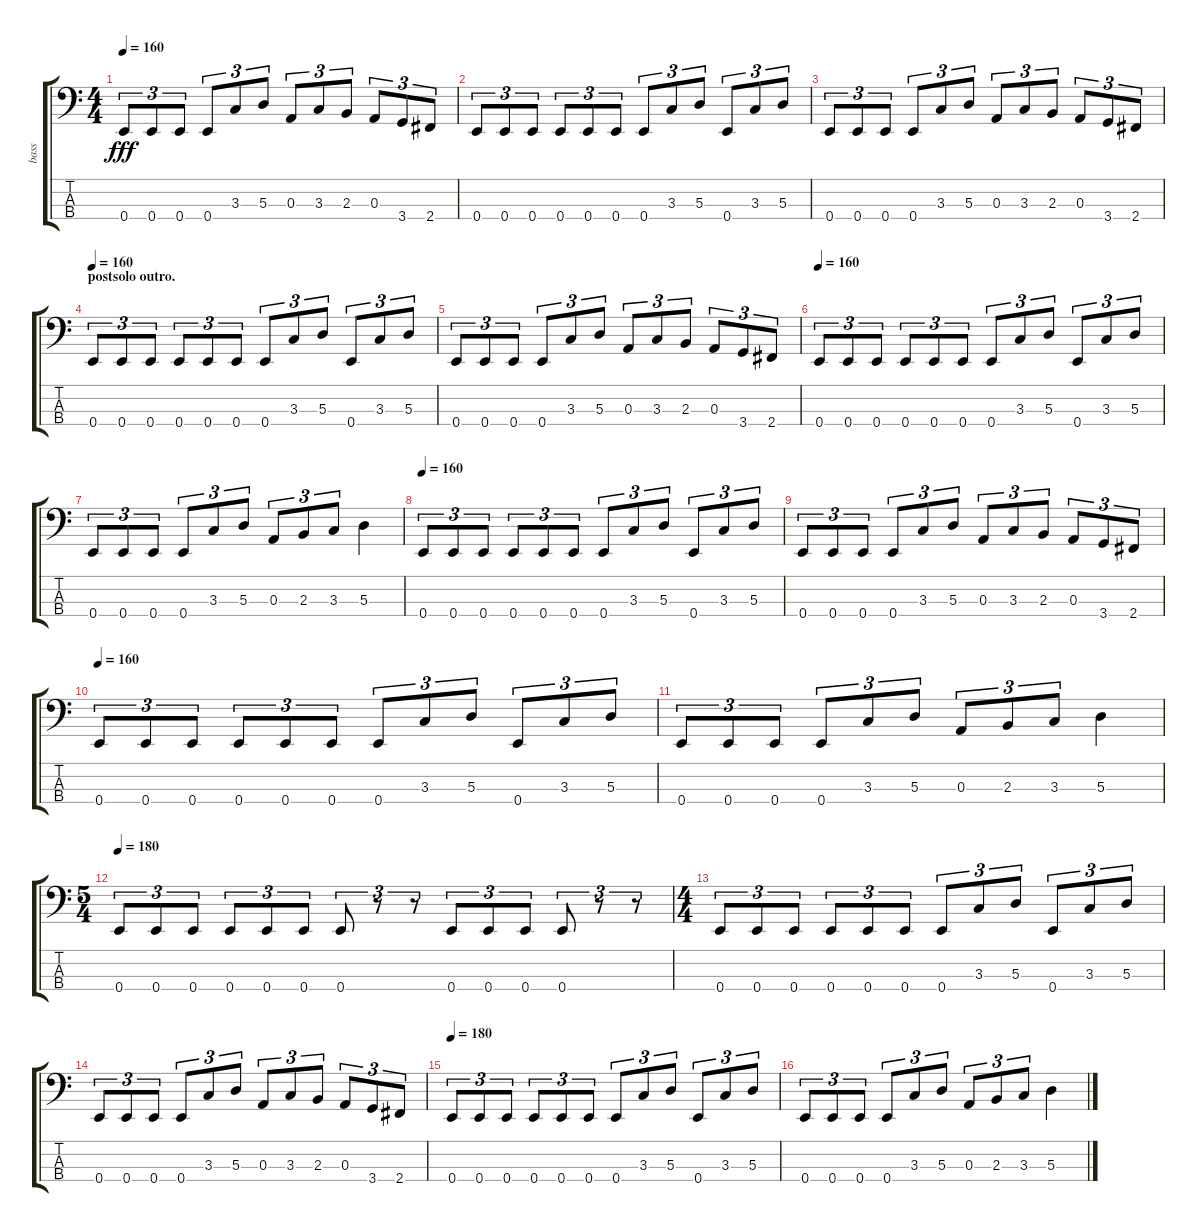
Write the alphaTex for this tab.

\track ("bass" "bass") {instrument electricbassfinger}
\staff {score tabs}
\tuning (G2 D2 A1 E1) {hide}
\ts (4 4)
\tempo 160
\clef f4
\ks c
0.4.8{tu (3 2) dy fff} 0.4.8{tu (3 2)} 0.4.8{tu (3 2)} 0.4.8{tu (3 2)} 3.3.8{tu (3 2)} 5.3.8{tu (3 2)} 0.3.8{tu (3 2)} 3.3.8{tu (3 2)} 2.3.8{tu (3 2)} 0.3.8{tu (3 2)} 3.4.8{tu (3 2)} 2.4.8{tu (3 2)} |
0.4.8{tu (3 2)} 0.4.8{tu (3 2)} 0.4.8{tu (3 2)} 0.4.8{tu (3 2)} 0.4.8{tu (3 2)} 0.4.8{tu (3 2)} 0.4.8{tu (3 2)} 3.3.8{tu (3 2)} 5.3.8{tu (3 2)} 0.4.8{tu (3 2)} 3.3.8{tu (3 2)} 5.3.8{tu (3 2)} |
0.4.8{tu (3 2)} 0.4.8{tu (3 2)} 0.4.8{tu (3 2)} 0.4.8{tu (3 2)} 3.3.8{tu (3 2)} 5.3.8{tu (3 2)} 0.3.8{tu (3 2)} 3.3.8{tu (3 2)} 2.3.8{tu (3 2)} 0.3.8{tu (3 2)} 3.4.8{tu (3 2)} 2.4.8{tu (3 2)} |
\section ("" "postsolo outro.")
\tempo 160
0.4.8{tu (3 2)} 0.4.8{tu (3 2)} 0.4.8{tu (3 2)} 0.4.8{tu (3 2)} 0.4.8{tu (3 2)} 0.4.8{tu (3 2)} 0.4.8{tu (3 2)} 3.3.8{tu (3 2)} 5.3.8{tu (3 2)} 0.4.8{tu (3 2)} 3.3.8{tu (3 2)} 5.3.8{tu (3 2)} |
0.4.8{tu (3 2)} 0.4.8{tu (3 2)} 0.4.8{tu (3 2)} 0.4.8{tu (3 2)} 3.3.8{tu (3 2)} 5.3.8{tu (3 2)} 0.3.8{tu (3 2)} 3.3.8{tu (3 2)} 2.3.8{tu (3 2)} 0.3.8{tu (3 2)} 3.4.8{tu (3 2)} 2.4.8{tu (3 2)} |
\tempo 160
0.4.8{tu (3 2)} 0.4.8{tu (3 2)} 0.4.8{tu (3 2)} 0.4.8{tu (3 2)} 0.4.8{tu (3 2)} 0.4.8{tu (3 2)} 0.4.8{tu (3 2)} 3.3.8{tu (3 2)} 5.3.8{tu (3 2)} 0.4.8{tu (3 2)} 3.3.8{tu (3 2)} 5.3.8{tu (3 2)} |
0.4.8{tu (3 2)} 0.4.8{tu (3 2)} 0.4.8{tu (3 2)} 0.4.8{tu (3 2)} 3.3.8{tu (3 2)} 5.3.8{tu (3 2)} 0.3.8{tu (3 2)} 2.3.8{tu (3 2)} 3.3.8{tu (3 2)} 5.3.4 |
\tempo 160
0.4.8{tu (3 2)} 0.4.8{tu (3 2)} 0.4.8{tu (3 2)} 0.4.8{tu (3 2)} 0.4.8{tu (3 2)} 0.4.8{tu (3 2)} 0.4.8{tu (3 2)} 3.3.8{tu (3 2)} 5.3.8{tu (3 2)} 0.4.8{tu (3 2)} 3.3.8{tu (3 2)} 5.3.8{tu (3 2)} |
0.4.8{tu (3 2)} 0.4.8{tu (3 2)} 0.4.8{tu (3 2)} 0.4.8{tu (3 2)} 3.3.8{tu (3 2)} 5.3.8{tu (3 2)} 0.3.8{tu (3 2)} 3.3.8{tu (3 2)} 2.3.8{tu (3 2)} 0.3.8{tu (3 2)} 3.4.8{tu (3 2)} 2.4.8{tu (3 2)} |
\tempo 160
0.4.8{tu (3 2)} 0.4.8{tu (3 2)} 0.4.8{tu (3 2)} 0.4.8{tu (3 2)} 0.4.8{tu (3 2)} 0.4.8{tu (3 2)} 0.4.8{tu (3 2)} 3.3.8{tu (3 2)} 5.3.8{tu (3 2)} 0.4.8{tu (3 2)} 3.3.8{tu (3 2)} 5.3.8{tu (3 2)} |
0.4.8{tu (3 2)} 0.4.8{tu (3 2)} 0.4.8{tu (3 2)} 0.4.8{tu (3 2)} 3.3.8{tu (3 2)} 5.3.8{tu (3 2)} 0.3.8{tu (3 2)} 2.3.8{tu (3 2)} 3.3.8{tu (3 2)} 5.3.4 |
\ts (5 4)
\tempo 180
0.4.8{tu (3 2)} 0.4.8{tu (3 2)} 0.4.8{tu (3 2)} 0.4.8{tu (3 2)} 0.4.8{tu (3 2)} 0.4.8{tu (3 2)} 0.4.8{tu (3 2)} r.8{tu (3 2)} r.8{tu (3 2)} 0.4.8{tu (3 2)} 0.4.8{tu (3 2)} 0.4.8{tu (3 2)} 0.4.8{tu (3 2)} r.8{tu (3 2)} r.8{tu (3 2)} |
\ts (4 4)
0.4.8{tu (3 2)} 0.4.8{tu (3 2)} 0.4.8{tu (3 2)} 0.4.8{tu (3 2)} 0.4.8{tu (3 2)} 0.4.8{tu (3 2)} 0.4.8{tu (3 2)} 3.3.8{tu (3 2)} 5.3.8{tu (3 2)} 0.4.8{tu (3 2)} 3.3.8{tu (3 2)} 5.3.8{tu (3 2)} |
0.4.8{tu (3 2)} 0.4.8{tu (3 2)} 0.4.8{tu (3 2)} 0.4.8{tu (3 2)} 3.3.8{tu (3 2)} 5.3.8{tu (3 2)} 0.3.8{tu (3 2)} 3.3.8{tu (3 2)} 2.3.8{tu (3 2)} 0.3.8{tu (3 2)} 3.4.8{tu (3 2)} 2.4.8{tu (3 2)} |
\tempo 180
0.4.8{tu (3 2)} 0.4.8{tu (3 2)} 0.4.8{tu (3 2)} 0.4.8{tu (3 2)} 0.4.8{tu (3 2)} 0.4.8{tu (3 2)} 0.4.8{tu (3 2)} 3.3.8{tu (3 2)} 5.3.8{tu (3 2)} 0.4.8{tu (3 2)} 3.3.8{tu (3 2)} 5.3.8{tu (3 2)} |
0.4.8{tu (3 2)} 0.4.8{tu (3 2)} 0.4.8{tu (3 2)} 0.4.8{tu (3 2)} 3.3.8{tu (3 2)} 5.3.8{tu (3 2)} 0.3.8{tu (3 2)} 2.3.8{tu (3 2)} 3.3.8{tu (3 2)} 5.3.4
